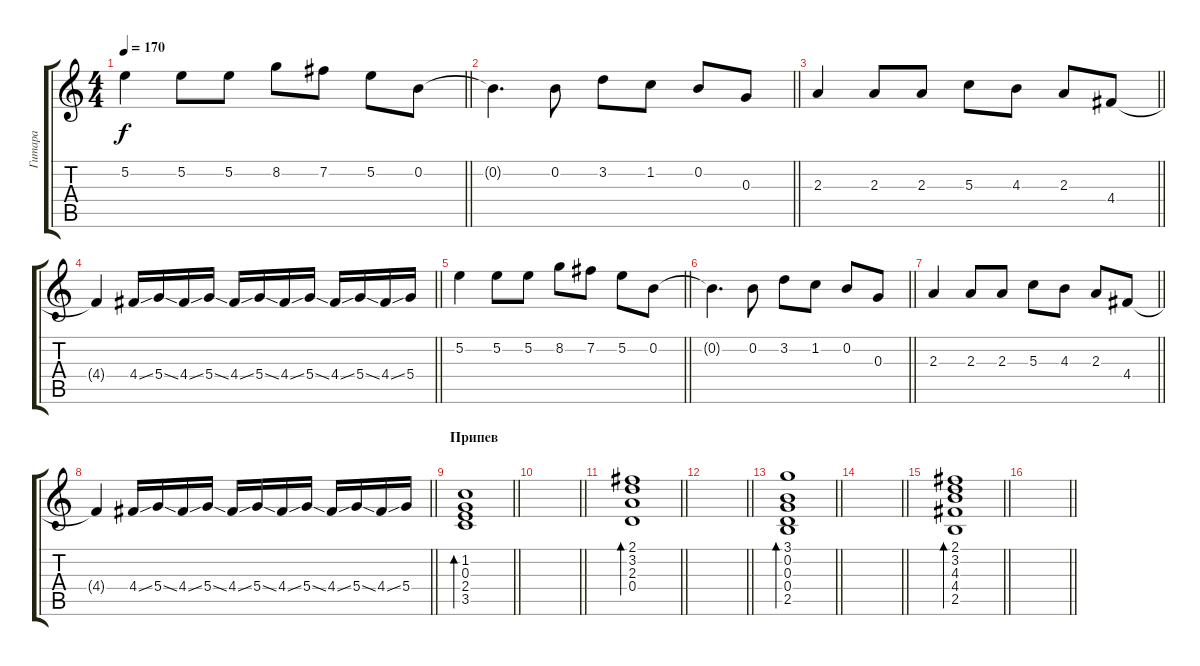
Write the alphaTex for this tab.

\track ("Гитара" "Гитара") {instrument overdrivenguitar}
\staff {score tabs}
\tuning (E4 B3 G3 D3 A2 E2) {hide}
\ts (4 4)
\tempo 170
\clef g2
\barLineRight lightlight
\ks c
5.2.4{dy f} 5.2.8 5.2.8 8.2.8 7.2.8 5.2.8 0.2.8 |
\barLineRight lightlight
0.2{t}.4{d} 0.2.8 3.2.8 1.2.8 0.2.8 0.3.8 |
\barLineRight lightlight
2.3.4 2.3.8 2.3.8 5.3.8 4.3.8 2.3.8 4.4.8 |
\barLineRight lightlight
4.4{t}.4 4.4{ss}.16 5.4{ss}.16 4.4{ss}.16 5.4{ss}.16 4.4{ss}.16 5.4{ss}.16 4.4{ss}.16 5.4{ss}.16 4.4{ss}.16 5.4{ss}.16 4.4{ss}.16 5.4.16 |
\barLineRight lightlight
5.2.4 5.2.8 5.2.8 8.2.8 7.2.8 5.2.8 0.2.8 |
\barLineRight lightlight
0.2{t}.4{d} 0.2.8 3.2.8 1.2.8 0.2.8 0.3.8 |
\barLineRight lightlight
2.3.4 2.3.8 2.3.8 5.3.8 4.3.8 2.3.8 4.4.8 |
\barLineRight lightlight
4.4{t}.4 4.4{ss}.16 5.4{ss}.16 4.4{ss}.16 5.4{ss}.16 4.4{ss}.16 5.4{ss}.16 4.4{ss}.16 5.4{ss}.16 4.4{ss}.16 5.4{ss}.16 4.4{ss}.16 5.4.16 |
\section ("" "Припев")
\barLineRight lightlight
(1.2 0.3 2.4 3.5).1{bd 480 volume 16 instrument electricguitarjazz} |
\barLineRight lightlight
|
\barLineRight lightlight
(2.1 3.2 2.3 0.4).1{bd 480} |
\barLineRight lightlight
|
\barLineRight lightlight
(3.1 0.2 0.3 0.4 2.5).1{bd 480} |
\barLineRight lightlight
|
\barLineRight lightlight
(2.1 3.2 4.3 4.4 2.5).1{bd 480} |
\barLineRight lightlight
